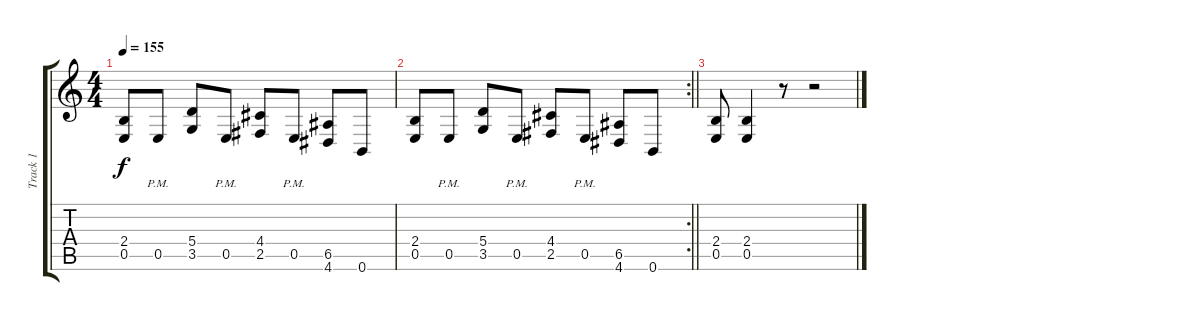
\track ("Track 1" "Track 1") {instrument distortionguitar}
\staff {score tabs}
\tuning (B3 Gb3 D3 A2 E2 B1) {hide}
\ts (4 4)
\tempo 155
\clef g2
\ks c
(2.4 0.5).8{dy f} 0.5{pm}.8 (5.4 3.5).8 0.5{pm}.8 (4.4 2.5).8 0.5{pm}.8 (6.5 4.6).8 0.6.8 |
\rc 2
\barLineRight lightlight
(2.4 0.5).8 0.5{pm}.8 (5.4 3.5).8 0.5{pm}.8 (4.4 2.5).8 0.5{pm}.8 (6.5 4.6).8 0.6.8 |
(2.4 0.5).8 (2.4 0.5).4 r.8 r.2
